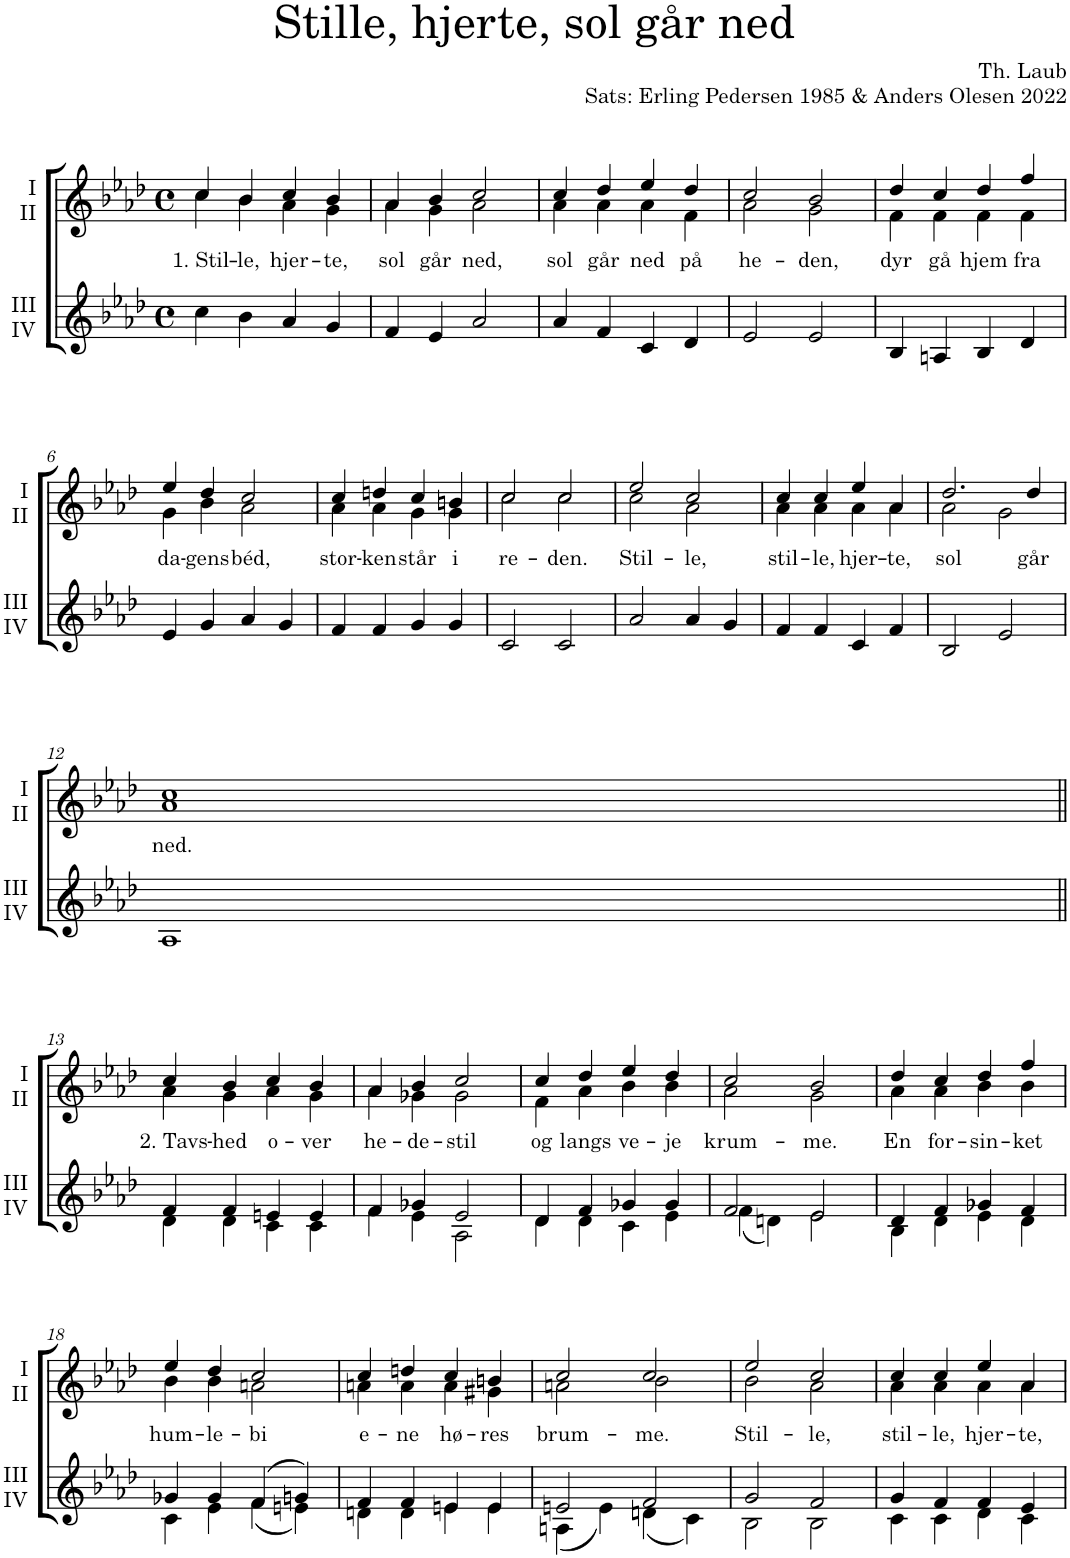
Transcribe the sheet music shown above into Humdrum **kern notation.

**kern	**kern	**text
*part2	*part1	*part1
*staff2	*staff1	*staff1
*I"III IV	*I"I II	*
*I'III IV	*I'I II	*
*clefG2	*clefG2	*
*k[b-e-a-d-]	*k[b-e-a-d-]	*
*M4/4	*M4/4	*
*met(c)	*met(c)	*
=1	=1	=1
!	!	!LO:LY:b
*	*^	*
4cc\	4cc/	4cc\	1. Stil-
!	!	!	!LO:LY:b
4b-\	4b-/	4b-\	-le,
!	!	!	!LO:LY:b
4a-/	4cc/	4a-\	hjer-
!	!	!	!LO:LY:b
4g/	4b-/	4g\	-te,
=2	=2	=2	=2
!	!	!	!LO:LY:b
4f/	4a-/	4a-\	sol
!	!	!	!LO:LY:b
4e-/	4b-/	4g\	går
!	!	!	!LO:LY:b
2a-/	2cc/	2a-\	ned,
=3	=3	=3	=3
!	!	!	!LO:LY:b
4a-/	4cc/	4a-\	sol
!	!	!	!LO:LY:b
4f/	4dd-/	4a-\	går
!	!	!	!LO:LY:b
4c/	4ee-/	4a-\	ned
!	!	!	!LO:LY:b
4d-/	4dd-/	4f\	på
=4	=4	=4	=4
!	!	!	!LO:LY:b
2e-/	2cc/	2a-\	he-
!	!	!	!LO:LY:b
2e-/	2b-/	2g\	-den,
=5	=5	=5	=5
!	!	!	!LO:LY:b
4B-/	4dd-/	4f\	dyr
!	!	!	!LO:LY:b
4An/	4cc/	4f\	gå
!	!	!	!LO:LY:b
4B-/	4dd-/	4f\	hjem
!	!	!	!LO:LY:b
4d-/	4ff/	4f\	fra
!!LO:LB:g=z	!!
=6	=6	=6	=6
!	!	!	!LO:LY:b
4e-/	4ee-/	4g\	da-
!	!	!	!LO:LY:b
4g/	4dd-/	4b-\	-gens
!	!	!	!LO:LY:b
4a-/	2cc/	2a-\	béd,
4g/	.	.	.
=7	=7	=7	=7
!	!	!	!LO:LY:b
4f/	4cc/	4a-\	stor-
!	!	!	!LO:LY:b
4f/	4ddn/	4a-\	-ken
!	!	!	!LO:LY:b
4g/	4cc/	4g\	står
!	!	!	!LO:LY:b
4g/	4bn/	4g\	i
=8	=8	=8	=8
!	!	!	!LO:LY:b
2c/	2cc/	2cc\	re-
!	!	!	!LO:LY:b
2c/	2cc/	2cc\	-den.
=9	=9	=9	=9
!	!	!	!LO:LY:b
2a-/	2ee-/	2cc\	Stil-
!	!	!	!LO:LY:b
4a-/	2cc/	2a-\	-le,
4g/	.	.	.
=10	=10	=10	=10
!	!	!	!LO:LY:b
4f/	4cc/	4a-\	stil-
!	!	!	!LO:LY:b
4f/	4cc/	4a-\	-le,
!	!	!	!LO:LY:b
4c/	4ee-/	4a-\	hjer-
!	!	!	!LO:LY:b
4f/	4a-/	4a-\	-te,
=11	=11	=11	=11
!	!	!	!LO:LY:b
2B-/	2.dd-/	2a-\	sol
2e-/	.	2g\	.
!	!	!	!LO:LY:b
.	4dd-/	.	går
!!LO:LB:g=z	!!
=12	=12	=12	=12
!	!	!	!LO:LY:b
1A-	1cc	1a-	ned.
!!LO:LB:g=z	!!
=13||	=13||	=13||	=13||
*^	*	*	*
!	!	!	!	!LO:LY:b
4f/	4d-\	4cc/	4a-\	2. Tavs-
!	!	!	!	!LO:LY:b
4f/	4d-\	4b-/	4g\	-hed
!	!	!	!	!LO:LY:b
4en/	4c\	4cc/	4a-\	o-
!	!	!	!	!LO:LY:b
4e/	4c\	4b-/	4g\	-ver
=14	=14	=14	=14	=14
!	!	!	!	!LO:LY:b
4f/	4f\	4a-/	4a-\	he-
!	!	!	!	!LO:LY:b
4g-X/	4e-\	4b-/	4g-X\	-de-
!	!	!	!	!LO:LY:b
2e-/	2A-\	2cc/	2g-\	-stil
=15	=15	=15	=15	=15
!	!	!	!	!LO:LY:b
4d-/	4d-\	4cc/	4f\	og
!	!	!	!	!LO:LY:b
4f/	4d-\	4dd-/	4a-\	langs
!	!	!	!	!LO:LY:b
4g-X/	4c\	4ee-/	4b-\	ve-
!	!	!	!	!LO:LY:b
4g-/	4e-\	4dd-/	4b-\	-je
=16	=16	=16	=16	=16
!	!	!	!	!LO:LY:b
2f/	(4f\	2cc/	2a-\	krum-
.	4dn\)	.	.	.
!	!	!	!	!LO:LY:b
2e-/	2e-\	2b-/	2g\	-me.
=17	=17	=17	=17	=17
!	!	!	!	!LO:LY:b
4d-/	4B-\	4dd-/	4a-\	En
!	!	!	!	!LO:LY:b
4f/	4d-\	4cc/	4a-\	for-
!	!	!	!	!LO:LY:b
4g-X/	4e-\	4dd-/	4b-\	-sin-
!	!	!	!	!LO:LY:b
4f/	4d-\	4ff/	4b-\	-ket
!!LO:LB:g=z	!!
=18	=18	=18	=18	=18
!	!	!	!	!LO:LY:b
4g-X/	4c\	4ee-/	4b-\	hum-
!	!	!	!	!LO:LY:b
4g-/	4e-\	4dd-/	4b-\	-le-
!	!	!	!	!LO:LY:b
(4f/	(4f\	2cc/	2an\	-bi
4gn/)	4en\)	.	.	.
=19	=19	=19	=19	=19
!	!	!	!	!LO:LY:b
4f/	4dn\	4cc/	4an\	e-
!	!	!	!	!LO:LY:b
4f/	4d\	4ddn/	4a\	-ne
!	!	!	!	!LO:LY:b
4en/	4e\	4cc/	4a\	hø-
!	!	!	!	!LO:LY:b
4e/	4e\	4bn/	4g#X\	-res
=20	=20	=20	=20	=20
!	!	!	!	!LO:LY:b
2en/	(4An\	2cc/	2an\	brum-
.	4e\)	.	.	.
!	!	!	!	!LO:LY:b
2f/	(4dn\	2cc/	2b-\	-me.
.	4c\)	.	.	.
=21	=21	=21	=21	=21
!	!	!	!	!LO:LY:b
2g/	2B-\	2ee-/	2b-\	Stil-
!	!	!	!	!LO:LY:b
2f/	2B-\	2cc/	2a-\	-le,
=22	=22	=22	=22	=22
!	!	!	!	!LO:LY:b
4g/	4c\	4cc/	4a-\	stil-
!	!	!	!	!LO:LY:b
4f/	4c\	4cc/	4a-\	-le,
!	!	!	!	!LO:LY:b
4f/	4d-\	4ee-/	4a-\	hjer-
!	!	!	!	!LO:LY:b
4e-/	4c\	4a-/	4a-\	-te,
*v	*v	*	*	*
*	*v	*v	*
=	=	=
*-	*-	*-
